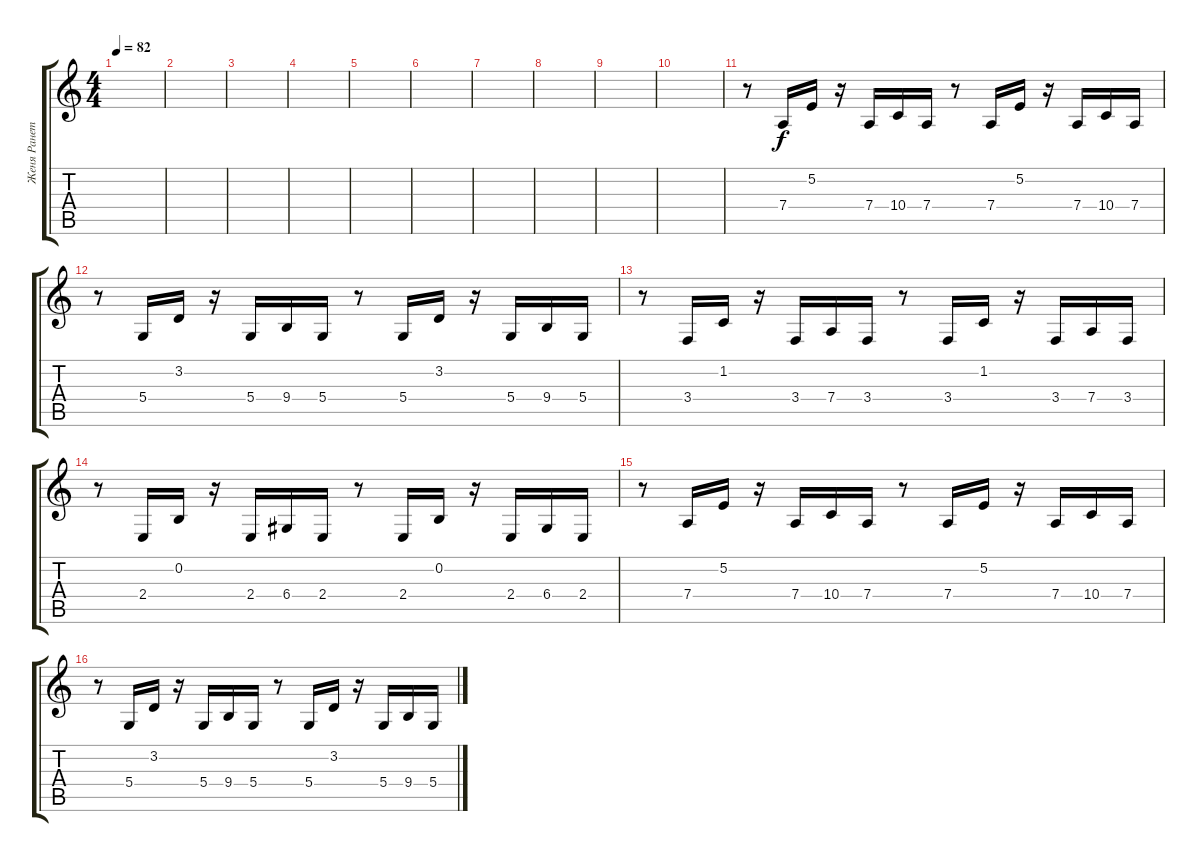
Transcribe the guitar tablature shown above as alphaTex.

\track ("Женя Ранетка" "Женя Ранет") {instrument acousticgrandpiano}
\staff {score tabs}
\tuning (E4 B3 G3 D3 A2 E2) {hide}
\ts (4 4)
\tempo 82
\clef g2
\ks c
|
|
|
|
|
|
|
|
|
|
r.8 7.4.16 5.2.16 r.16 7.4.16 10.4.16 7.4.16 r.8 7.4.16 5.2.16 r.16 7.4.16 10.4.16 7.4.16 |
r.8 5.4.16 3.2.16 r.16 5.4.16 9.4.16 5.4.16 r.8 5.4.16 3.2.16 r.16 5.4.16 9.4.16 5.4.16 |
r.8 3.4.16 1.2.16 r.16 3.4.16 7.4.16 3.4.16 r.8 3.4.16 1.2.16 r.16 3.4.16 7.4.16 3.4.16 |
r.8 2.4.16 0.2.16 r.16 2.4.16 6.4.16 2.4.16 r.8 2.4.16 0.2.16 r.16 2.4.16 6.4.16 2.4.16 |
r.8 7.4.16 5.2.16 r.16 7.4.16 10.4.16 7.4.16 r.8 7.4.16 5.2.16 r.16 7.4.16 10.4.16 7.4.16 |
r.8 5.4.16 3.2.16 r.16 5.4.16 9.4.16 5.4.16 r.8 5.4.16 3.2.16 r.16 5.4.16 9.4.16 5.4.16
